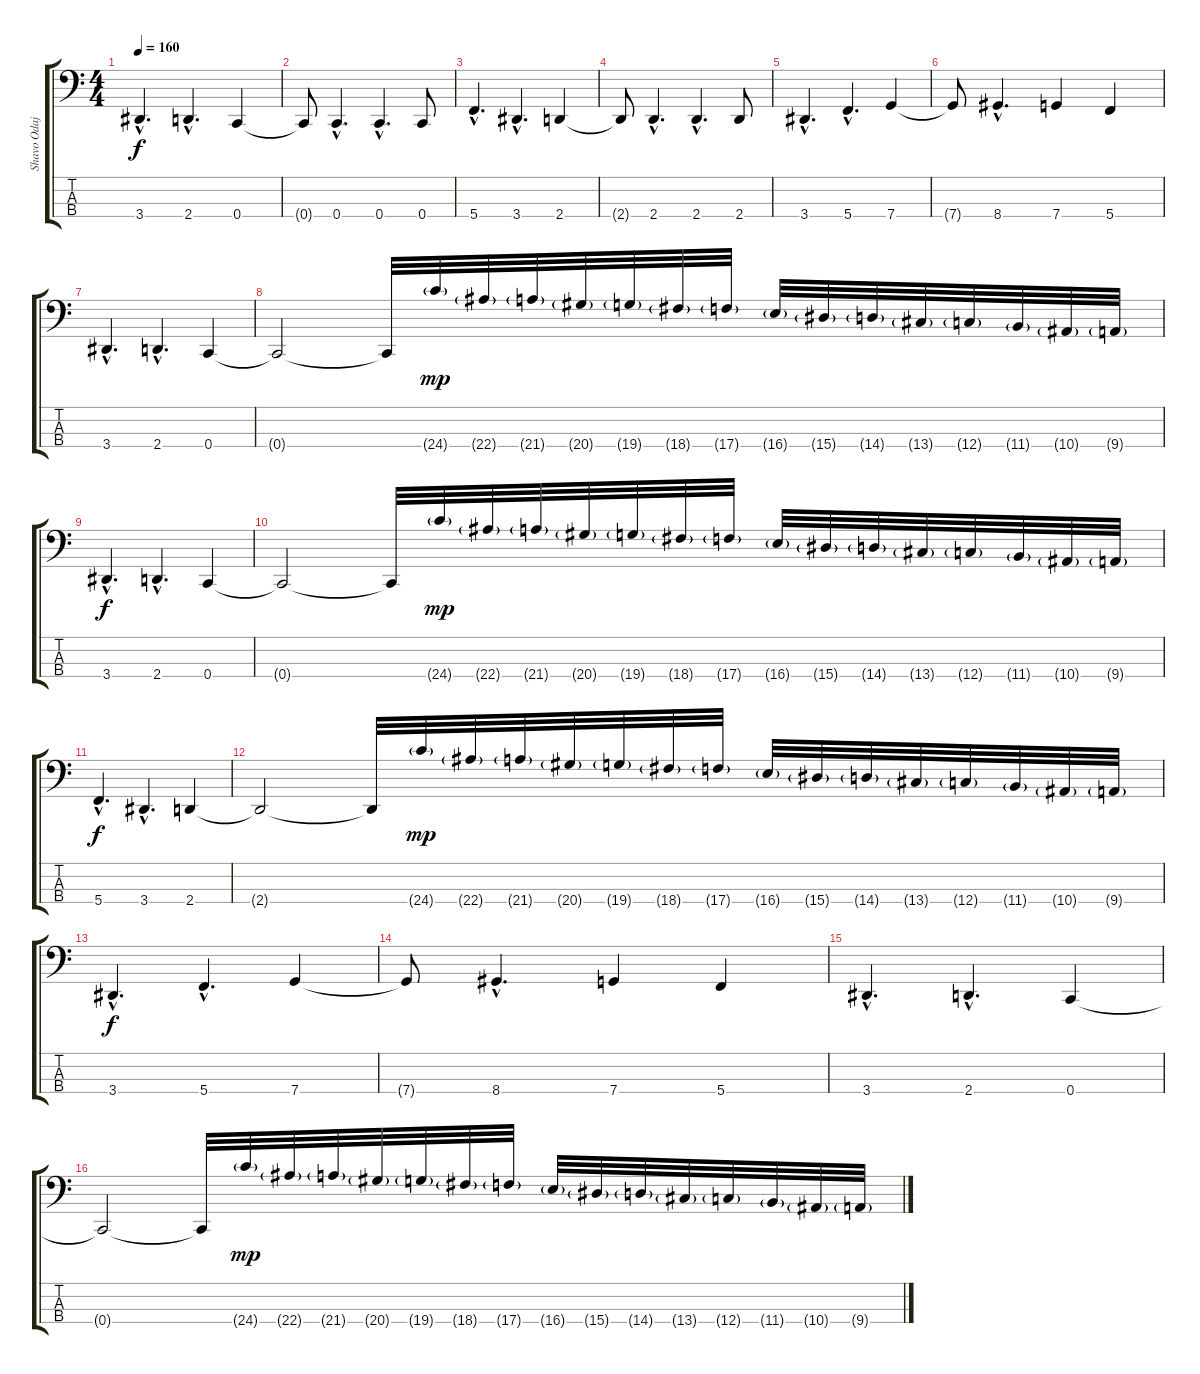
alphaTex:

\track ("Shavo Odajian" "Shavo Odaj") {instrument electricbassfinger}
\staff {score tabs}
\tuning (F2 C2 G1 C1) {hide}
\ts (4 4)
\tempo 160
\clef f4
\ks c
3.4{hac}.4{d dy f} 2.4{hac}.4{d} 0.4.4 |
0.4{t}.8 0.4{hac}.4{d} 0.4{hac}.4{d} 0.4.8 |
5.4{hac}.4{d} 3.4{hac}.4{d} 2.4.4 |
2.4{t}.8 2.4{hac}.4{d} 2.4{hac}.4{d} 2.4.8 |
3.4{hac}.4{d} 5.4{hac}.4{d} 7.4.4 |
7.4{t}.8 8.4{hac}.4{d} 7.4.4 5.4.4 |
3.4{hac}.4{d} 2.4{hac}.4{d} 0.4.4 |
0.4{t}.2 0.4{t}.32 24.4{g}.32{dy mp} 22.4{g}.32 21.4{g}.32 20.4{g}.32 19.4{g}.32 18.4{g}.32 17.4{g}.32 16.4{g}.32 15.4{g}.32 14.4{g}.32 13.4{g}.32 12.4{g}.32 11.4{g}.32 10.4{g}.32 9.4{g}.32 |
3.4{hac}.4{d dy f} 2.4{hac}.4{d} 0.4.4 |
0.4{t}.2 0.4{t}.32 24.4{g}.32{dy mp} 22.4{g}.32 21.4{g}.32 20.4{g}.32 19.4{g}.32 18.4{g}.32 17.4{g}.32 16.4{g}.32 15.4{g}.32 14.4{g}.32 13.4{g}.32 12.4{g}.32 11.4{g}.32 10.4{g}.32 9.4{g}.32 |
5.4{hac}.4{d dy f} 3.4{hac}.4{d} 2.4.4 |
2.4{t}.2 2.4{t}.32 24.4{g}.32{dy mp} 22.4{g}.32 21.4{g}.32 20.4{g}.32 19.4{g}.32 18.4{g}.32 17.4{g}.32 16.4{g}.32 15.4{g}.32 14.4{g}.32 13.4{g}.32 12.4{g}.32 11.4{g}.32 10.4{g}.32 9.4{g}.32 |
3.4{hac}.4{d dy f} 5.4{hac}.4{d} 7.4.4 |
7.4{t}.8 8.4{hac}.4{d} 7.4.4 5.4.4 |
3.4{hac}.4{d} 2.4{hac}.4{d} 0.4.4 |
0.4{t}.2 0.4{t}.32 24.4{g}.32{dy mp} 22.4{g}.32 21.4{g}.32 20.4{g}.32 19.4{g}.32 18.4{g}.32 17.4{g}.32 16.4{g}.32 15.4{g}.32 14.4{g}.32 13.4{g}.32 12.4{g}.32 11.4{g}.32 10.4{g}.32 9.4{g}.32
